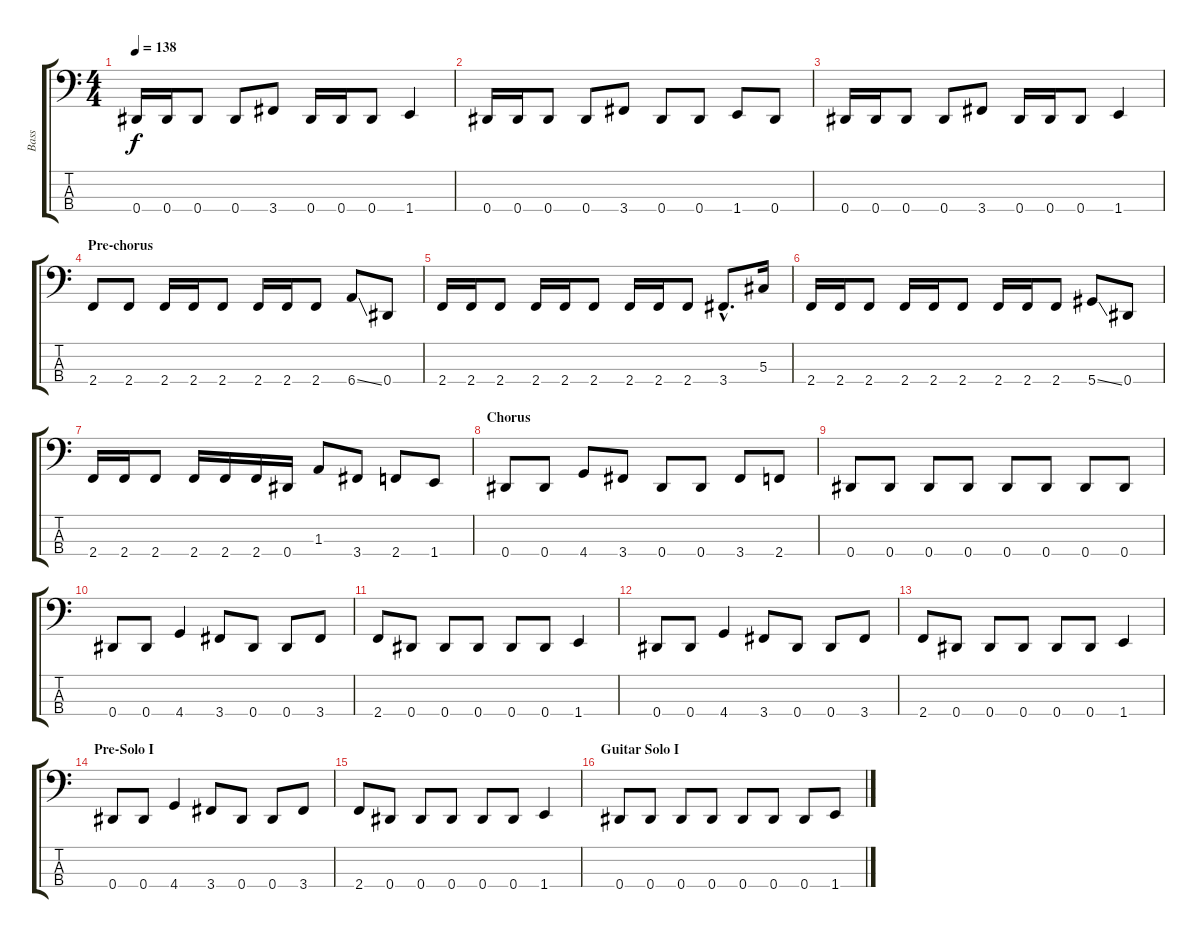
\track ("Bass" "Bass") {instrument electricbasspick}
\staff {score tabs}
\tuning (Gb2 Db2 Ab1 Eb1) {hide}
\ts (4 4)
\tempo 138
\clef f4
\ks c
0.4.16{dy f} 0.4.16 0.4.8 0.4.8 3.4.8 0.4.16 0.4.16 0.4.8 1.4.4 |
0.4.16 0.4.16 0.4.8 0.4.8 3.4.8 0.4.8 0.4.8 1.4.8 0.4.8 |
0.4.16 0.4.16 0.4.8 0.4.8 3.4.8 0.4.16 0.4.16 0.4.8 1.4.4 |
\section ("" "Pre-chorus")
2.4.8 2.4.8 2.4.16 2.4.16 2.4.8 2.4.16 2.4.16 2.4.8 6.4{ss}.8 0.4.8 |
2.4.16 2.4.16 2.4.8 2.4.16 2.4.16 2.4.8 2.4.16 2.4.16 2.4.8 3.4{hac}.8{d} 5.3.16 |
2.4.16 2.4.16 2.4.8 2.4.16 2.4.16 2.4.8 2.4.16 2.4.16 2.4.8 5.4{ss}.8 0.4.8 |
2.4.16 2.4.16 2.4.8 2.4.16 2.4.16 2.4.16 0.4.16 1.3.8 3.4.8 2.4.8 1.4.8 |
\section ("" "Chorus")
0.4.8 0.4.8 4.4.8 3.4.8 0.4.8 0.4.8 3.4.8 2.4.8 |
0.4.8 0.4.8 0.4.8 0.4.8 0.4.8 0.4.8 0.4.8 0.4.8 |
0.4.8 0.4.8 4.4.4 3.4.8 0.4.8 0.4.8 3.4.8 |
2.4.8 0.4.8 0.4.8 0.4.8 0.4.8 0.4.8 1.4.4 |
0.4.8 0.4.8 4.4.4 3.4.8 0.4.8 0.4.8 3.4.8 |
2.4.8 0.4.8 0.4.8 0.4.8 0.4.8 0.4.8 1.4.4 |
\section ("" "Pre-Solo I")
0.4.8 0.4.8 4.4.4 3.4.8 0.4.8 0.4.8 3.4.8 |
2.4.8 0.4.8 0.4.8 0.4.8 0.4.8 0.4.8 1.4.4 |
\section ("" "Guitar Solo I")
0.4.8 0.4.8 0.4.8 0.4.8 0.4.8 0.4.8 0.4.8 1.4.8
